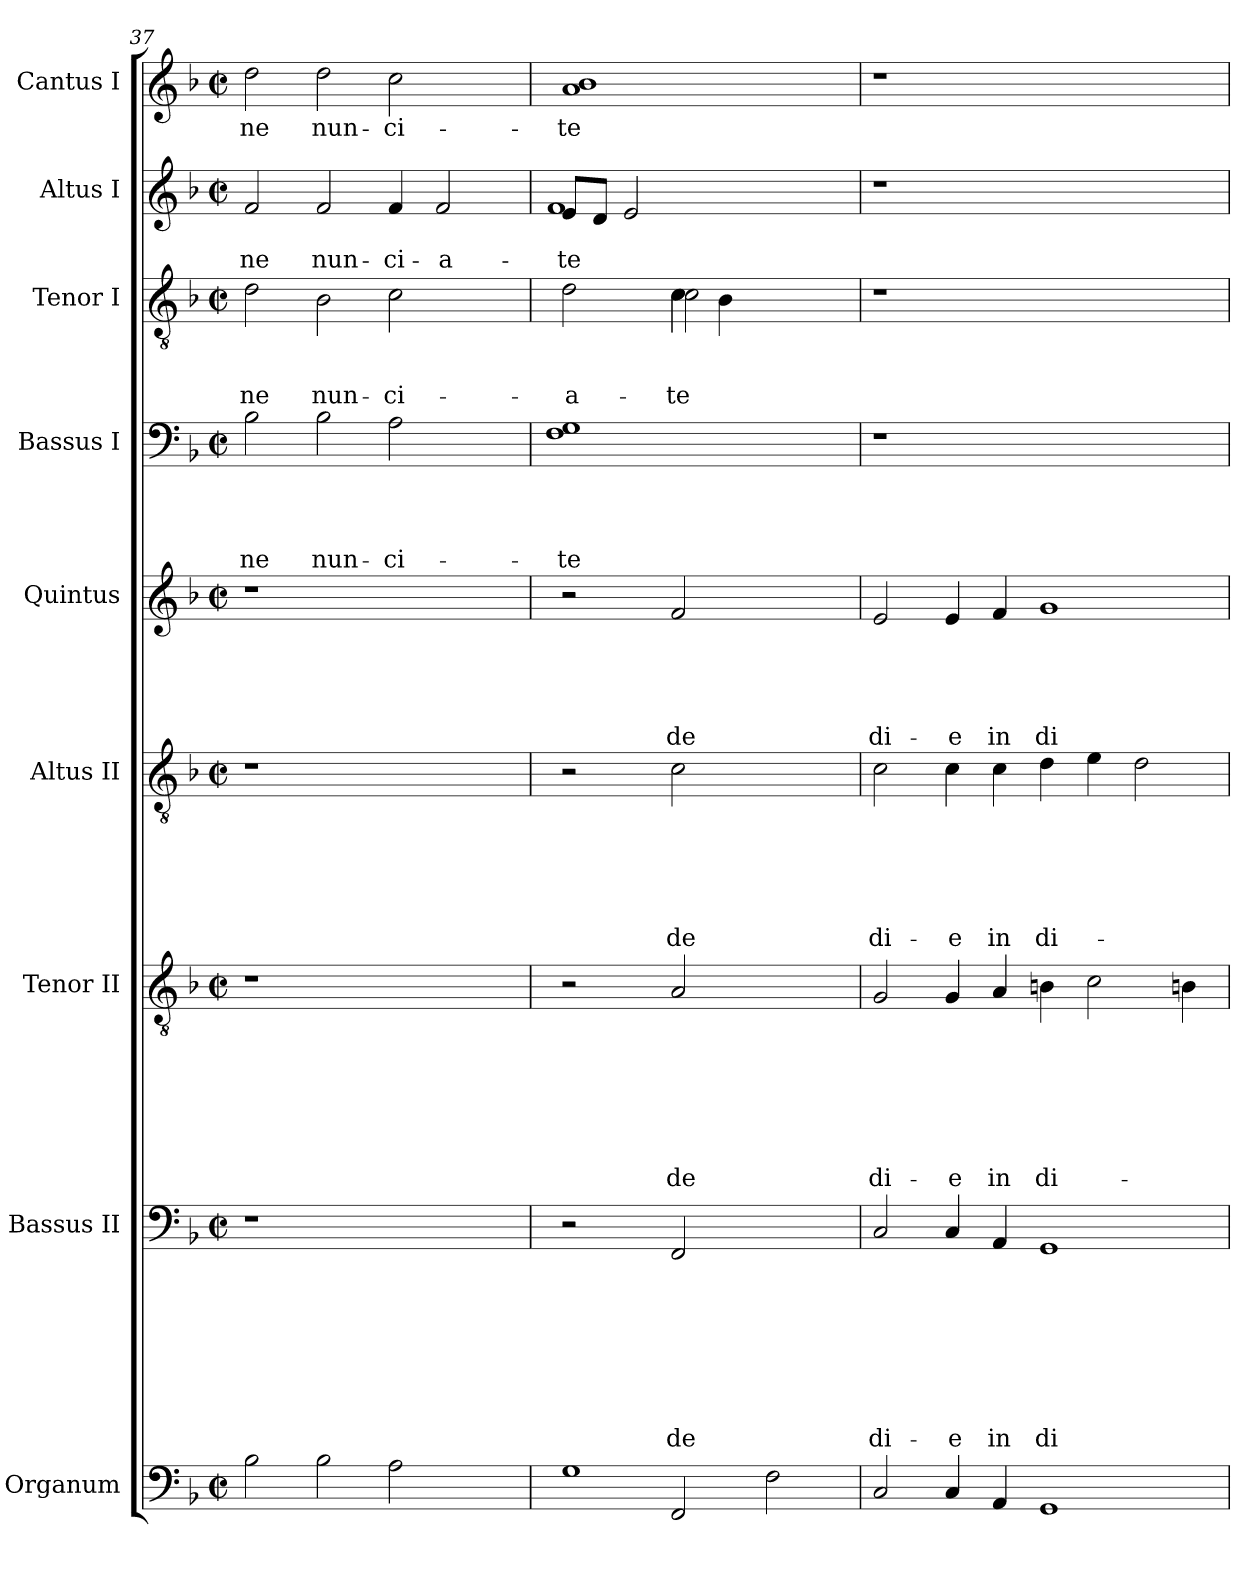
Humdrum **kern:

**kern	**kern	**text	**text	**text	**text	**text	**text	**text	**text	**kern	**text	**text	**text	**text	**text	**text	**text	**kern	**text	**text	**text	**text	**text	**text	**kern	**text	**text	**text	**text	**text	**kern	**text	**text	**text	**text	**kern	**text	**text	**text	**kern	**text	**text	**kern	**text
*part9	*part8	*part8	*part8	*part8	*part8	*part8	*part8	*part8	*part8	*part7	*part7	*part7	*part7	*part7	*part7	*part7	*part7	*part6	*part6	*part6	*part6	*part6	*part6	*part6	*part5	*part5	*part5	*part5	*part5	*part5	*part4	*part4	*part4	*part4	*part4	*part3	*part3	*part3	*part3	*part2	*part2	*part2	*part1	*part1
*staff9	*staff8	*staff8	*staff8	*staff8	*staff8	*staff8	*staff8	*staff8	*staff8	*staff7	*staff7	*staff7	*staff7	*staff7	*staff7	*staff7	*staff7	*staff6	*staff6	*staff6	*staff6	*staff6	*staff6	*staff6	*staff5	*staff5	*staff5	*staff5	*staff5	*staff5	*staff4	*staff4	*staff4	*staff4	*staff4	*staff3	*staff3	*staff3	*staff3	*staff2	*staff2	*staff2	*staff1	*staff1
*I"Organum	*I"Bassus II	*	*	*	*	*	*	*	*	*I"Tenor II	*	*	*	*	*	*	*	*I"Altus II	*	*	*	*	*	*	*I"Quintus	*	*	*	*	*	*I"Bassus I	*	*	*	*	*I"Tenor I	*	*	*	*I"Altus I	*	*	*I"Cantus I	*
*I'Or	*I'B II	*	*	*	*	*	*	*	*	*I'TII	*	*	*	*	*	*	*	*I'A II	*	*	*	*	*	*	*I'Q	*	*	*	*	*	*I'B I	*	*	*	*	*I'TI	*	*	*	*I'A I	*	*	*I'C I	*
*clefF4	*clefF4	*	*	*	*	*	*	*	*	*clefGv2	*	*	*	*	*	*	*	*clefGv2	*	*	*	*	*	*	*clefG2	*	*	*	*	*	*clefF4	*	*	*	*	*clefGv2	*	*	*	*clefG2	*	*	*clefG2	*
*k[b-]	*k[b-]	*	*	*	*	*	*	*	*	*k[b-]	*	*	*	*	*	*	*	*k[b-]	*	*	*	*	*	*	*k[b-]	*	*	*	*	*	*k[b-]	*	*	*	*	*k[b-]	*	*	*	*k[b-]	*	*	*k[b-]	*
*F:	*F:	*	*	*	*	*	*	*	*	*F:	*	*	*	*	*	*	*	*F:	*	*	*	*	*	*	*F:	*	*	*	*	*	*F:	*	*	*	*	*F:	*	*	*	*F:	*	*	*F:	*
*M2/2	*M2/2	*	*	*	*	*	*	*	*	*M2/2	*	*	*	*	*	*	*	*M2/2	*	*	*	*	*	*	*M2/2	*	*	*	*	*	*M2/2	*	*	*	*	*M2/2	*	*	*	*M2/2	*	*	*M2/2	*
*met(c|)	*met(c|)	*	*	*	*	*	*	*	*	*met(c|)	*	*	*	*	*	*	*	*met(c|)	*	*	*	*	*	*	*met(c|)	*	*	*	*	*	*met(c|)	*	*	*	*	*met(c|)	*	*	*	*met(c|)	*	*	*met(c|)	*
=37	=37	=37	=37	=37	=37	=37	=37	=37	=37	=37	=37	=37	=37	=37	=37	=37	=37	=37	=37	=37	=37	=37	=37	=37	=37	=37	=37	=37	=37	=37	=37	=37	=37	=37	=37	=37	=37	=37	=37	=37	=37	=37	=37	=37
!	!	!	!	!	!	!	!	!	!	!	!	!	!	!	!	!	!	!	!	!	!	!	!	!	!	!	!	!	!	!	!	!	!	!	!LO:LY:b	!	!	!	!LO:LY:b	!	!	!LO:LY:b	!	!LO:LY:b
2B-\	1r	.	.	.	.	.	.	.	.	1r	.	.	.	.	.	.	.	1r	.	.	.	.	.	.	1r	.	.	.	.	.	2B-\	.	.	.	-ne	2d\	.	.	-ne	2f/	.	-ne	2dd\	-ne
!	!	!	!	!	!	!	!	!	!	!	!	!	!	!	!	!	!	!	!	!	!	!	!	!	!	!	!	!	!	!	!	!	!	!	!LO:LY:b	!	!	!	!LO:LY:b	!	!	!LO:LY:b	!	!LO:LY:b
2B-\	.	.	.	.	.	.	.	.	.	.	.	.	.	.	.	.	.	.	.	.	.	.	.	.	.	.	.	.	.	.	2B-\	.	.	.	nun-	2B-\	.	.	nun-	2f/	.	nun-	2dd\	nun-
!	!	!	!	!	!	!	!	!	!	!	!	!	!	!	!	!	!	!	!	!	!	!	!	!	!	!	!	!	!	!	!	!	!	!	!LO:LY:b	!	!	!	!LO:LY:b	!	!	!LO:LY:b	!	!LO:LY:b
2A\	2.ryy	.	.	.	.	.	.	.	.	2.ryy	.	.	.	.	.	.	.	2.ryy	.	.	.	.	.	.	2.ryy	.	.	.	.	.	2A\	.	.	.	-ci-	2c\	.	.	-ci-	4f/	.	-ci-	2cc\	-ci-
!	!	!	!	!	!	!	!	!	!	!	!	!	!	!	!	!	!	!	!	!	!	!	!	!	!	!	!	!	!	!	!	!	!	!	!	!	!	!	!	!	!	!LO:LY:b	!	!
.	.	.	.	.	.	.	.	.	.	.	.	.	.	.	.	.	.	.	.	.	.	.	.	.	.	.	.	.	.	.	.	.	.	.	.	.	.	.	.	2f/	.	-a-	.	.
4ryy	.	.	.	.	.	.	.	.	.	.	.	.	.	.	.	.	.	.	.	.	.	.	.	.	.	.	.	.	.	.	4ryy	.	.	.	.	4ryy	.	.	.	.	.	.	4ryy	.
=38	=38	=38	=38	=38	=38	=38	=38	=38	=38	=38	=38	=38	=38	=38	=38	=38	=38	=38	=38	=38	=38	=38	=38	=38	=38	=38	=38	=38	=38	=38	=38	=38	=38	=38	=38	=38	=38	=38	=38	=38	=38	=38	=38	=38
*^	*	*	*	*	*	*	*	*	*	*	*	*	*	*	*	*	*	*	*	*	*	*	*	*	*	*	*	*	*	*	*	*	*	*	*	*	*	*	*	*	*	*	*	*
!	!	!	!	!	!	!	!	!	!	!	!	!	!	!	!	!	!	!	!	!	!	!	!	!	!	!	!	!	!	!	!	!	!	!	!	!LO:LY:b:rj	!	!	!	!LO:LY:b	!	!	!LO:LY:b	!	!LO:LY:b:rj
*	*	*	*	*	*	*	*	*	*	*	*	*	*	*	*	*	*	*	*	*	*	*	*	*	*	*	*	*	*	*	*	*	*	*	*	*	*^	*	*	*	*^	*	*	*	*
*	*	*	*	*	*	*	*	*	*	*	*	*	*	*	*	*	*	*	*	*	*	*	*	*	*	*	*	*	*	*	*	*	*	*	*	*	*	*^	*	*	*	*	*	*	*	*	*
1G	2ryy	2r	.	.	.	.	.	.	.	.	2r	.	.	.	.	.	.	.	2r	.	.	.	.	.	.	2r	.	.	.	.	.	1F 1G	.	.	.	-te	2d\	2ryy	2ryy	.	.	-a-	8e/L	1f	.	-te	1a 1b-	-te
.	.	.	.	.	.	.	.	.	.	.	.	.	.	.	.	.	.	.	.	.	.	.	.	.	.	.	.	.	.	.	.	.	.	.	.	.	.	.	.	.	.	.	8d/J	.	.	.	.	.
.	.	.	.	.	.	.	.	.	.	.	.	.	.	.	.	.	.	.	.	.	.	.	.	.	.	.	.	.	.	.	.	.	.	.	.	.	.	.	.	.	.	.	2e/	.	.	.	.	.
!	!	!	!	!	!	!	!	!	!	!LO:LY:b	!	!	!	!	!	!	!	!LO:LY:b	!	!	!	!	!	!	!LO:LY:b	!	!	!	!	!	!LO:LY:b	!	!	!	!	!	!	!	!	!	!	!LO:LY:b	!	!	!	!	!	!
.	2FF/	2FF/	.	.	.	.	.	.	.	de	2A/	.	.	.	.	.	.	de	2c\	.	.	.	.	.	de	2f/	.	.	.	.	de	.	.	.	.	.	4c\	2c\	2c\	.	.	-te	.	.	.	.	.	.
.	.	.	.	.	.	.	.	.	.	.	.	.	.	.	.	.	.	.	.	.	.	.	.	.	.	.	.	.	.	.	.	.	.	.	.	.	4B-\	.	.	.	.	.	2ryy	.	.	.	.	.
2F\	2ryy	2ryy	.	.	.	.	.	.	.	.	2ryy	.	.	.	.	.	.	.	2ryy	.	.	.	.	.	.	2ryy	.	.	.	.	.	2ryy	.	.	.	.	2ryy	2ryy	2ryy	.	.	.	.	2ryy	.	.	2ryy	.
.	.	.	.	.	.	.	.	.	.	.	.	.	.	.	.	.	.	.	.	.	.	.	.	.	.	.	.	.	.	.	.	.	.	.	.	.	.	.	.	.	.	.	4ryy	.	.	.	.	.
*	*	*	*	*	*	*	*	*	*	*	*	*	*	*	*	*	*	*	*	*	*	*	*	*	*	*	*	*	*	*	*	*	*	*	*	*	*v	*v	*v	*	*	*	*	*	*	*	*	*
*v	*v	*	*	*	*	*	*	*	*	*	*	*	*	*	*	*	*	*	*	*	*	*	*	*	*	*	*	*	*	*	*	*	*	*	*	*	*	*	*	*	*v	*v	*	*	*	*
!!LO:PB:g=z
=39	=39	=39	=39	=39	=39	=39	=39	=39	=39	=39	=39	=39	=39	=39	=39	=39	=39	=39	=39	=39	=39	=39	=39	=39	=39	=39	=39	=39	=39	=39	=39	=39	=39	=39	=39	=39	=39	=39	=39	=39	=39	=39	=39	=39
!	!	!	!	!	!	!	!	!	!LO:LY:b	!	!	!	!	!	!	!	!LO:LY:b	!	!	!	!	!	!	!LO:LY:b	!	!	!	!	!	!LO:LY:b	!	!	!	!	!	!	!	!	!	!	!	!	!	!
2C/	2C/	.	.	.	.	.	.	.	di-	2G/	.	.	.	.	.	.	di-	2c\	.	.	.	.	.	di-	2e/	.	.	.	.	di-	1r	.	.	.	.	1r	.	.	.	1r	.	.	1r	.
!	!	!	!	!	!	!	!	!	!LO:LY:b	!	!	!	!	!	!	!	!LO:LY:b	!	!	!	!	!	!	!LO:LY:b	!	!	!	!	!	!LO:LY:b	!	!	!	!	!	!	!	!	!	!	!	!	!	!
4C/	4C/	.	.	.	.	.	.	.	-e	4G/	.	.	.	.	.	.	-e	4c\	.	.	.	.	.	-e	4e/	.	.	.	.	-e	.	.	.	.	.	.	.	.	.	.	.	.	.	.
!	!	!	!	!	!	!	!	!	!LO:LY:b	!	!	!	!	!	!	!	!LO:LY:b	!	!	!	!	!	!	!LO:LY:b	!	!	!	!	!	!LO:LY:b	!	!	!	!	!	!	!	!	!	!	!	!	!	!
4AA/	4AA/	.	.	.	.	.	.	.	in	4A/	.	.	.	.	.	.	in	4c\	.	.	.	.	.	in	4f/	.	.	.	.	in	.	.	.	.	.	.	.	.	.	.	.	.	.	.
!	!	!	!	!	!	!	!	!	!LO:LY:b:rj	!	!	!	!	!	!	!	!LO:LY:b	!	!	!	!	!	!	!LO:LY:b	!	!	!	!	!	!LO:LY:b:rj	!	!	!	!	!	!	!	!	!	!	!	!	!	!
1GG	1GG	.	.	.	.	.	.	.	di-	4Bn\	.	.	.	.	.	.	di-	4d\	.	.	.	.	.	di-	1g	.	.	.	.	di-	1ryy	.	.	.	.	1ryy	.	.	.	1ryy	.	.	1ryy	.
.	.	.	.	.	.	.	.	.	.	2c\	.	.	.	.	.	.	.	4e\	.	.	.	.	.	.	.	.	.	.	.	.	.	.	.	.	.	.	.	.	.	.	.	.	.	.
.	.	.	.	.	.	.	.	.	.	.	.	.	.	.	.	.	.	2d\	.	.	.	.	.	.	.	.	.	.	.	.	.	.	.	.	.	.	.	.	.	.	.	.	.	.
.	.	.	.	.	.	.	.	.	.	4Bn\	.	.	.	.	.	.	.	.	.	.	.	.	.	.	.	.	.	.	.	.	.	.	.	.	.	.	.	.	.	.	.	.	.	.
=	=	=	=	=	=	=	=	=	=	=	=	=	=	=	=	=	=	=	=	=	=	=	=	=	=	=	=	=	=	=	=	=	=	=	=	=	=	=	=	=	=	=	=	=
*-	*-	*-	*-	*-	*-	*-	*-	*-	*-	*-	*-	*-	*-	*-	*-	*-	*-	*-	*-	*-	*-	*-	*-	*-	*-	*-	*-	*-	*-	*-	*-	*-	*-	*-	*-	*-	*-	*-	*-	*-	*-	*-	*-	*-
